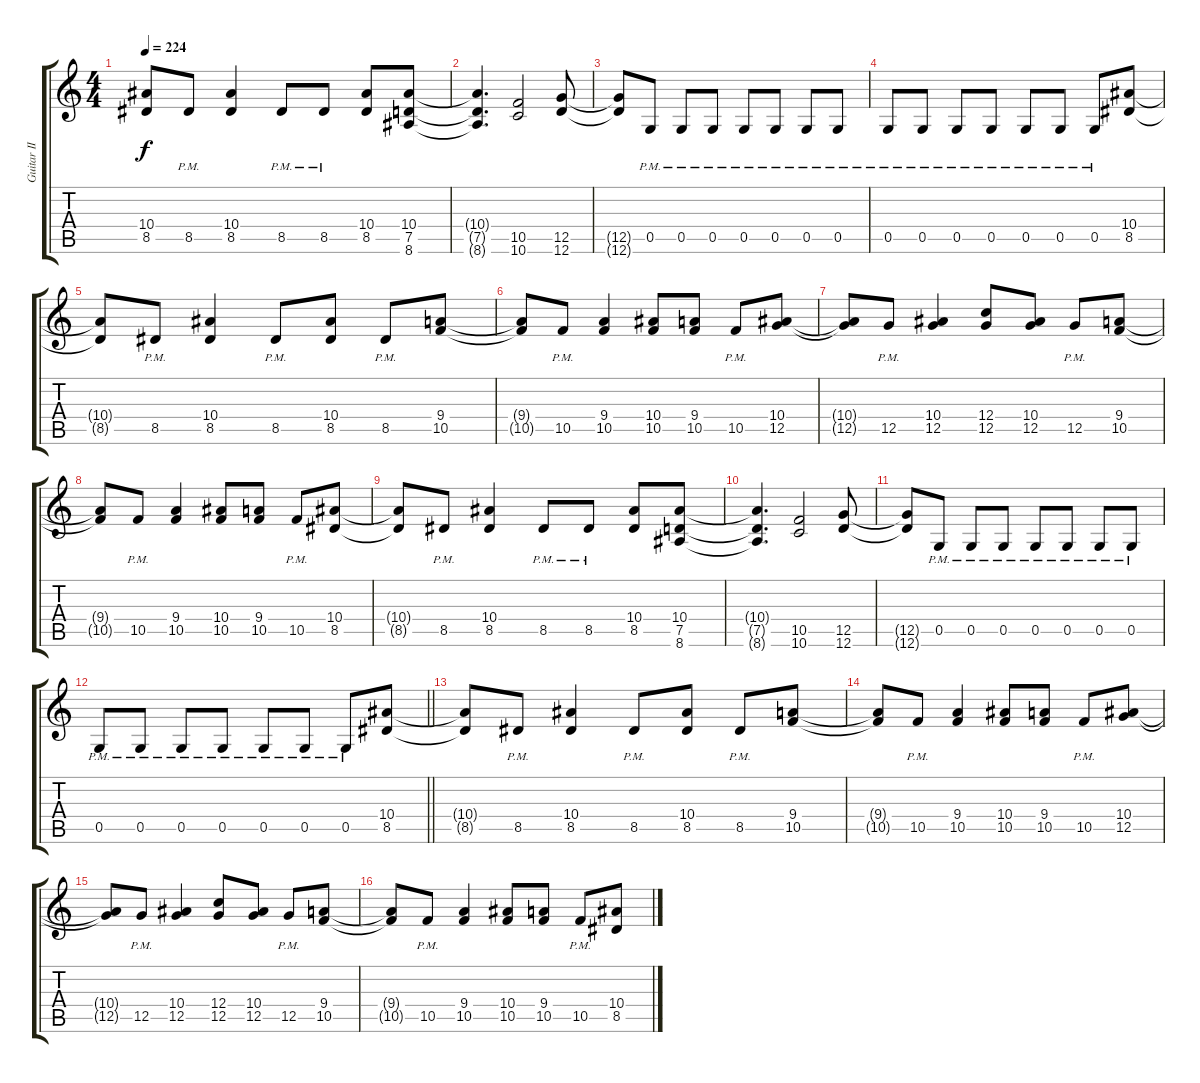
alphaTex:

\track ("Guitar II" "Guitar II") {instrument distortionguitar}
\staff {score tabs}
\tuning (D4 A3 F3 C3 G2 D2) {hide}
\ts (4 4)
\tempo 224
\clef g2
\ks c
(10.4{t} 8.5{t}).8{dy f} 8.5{pm}.8 (10.4 8.5).4 8.5{pm}.8 8.5{pm}.8 (10.4 8.5).8 (10.4 7.5 8.6).8 |
(10.4{t} 7.5{t} 8.6{t}).4{d} (10.5 10.6).2 (12.5 12.6).8 |
(12.5{t} 12.6{t}).8 0.5{pm}.8 0.5{pm}.8 0.5{pm}.8 0.5{pm}.8 0.5{pm}.8 0.5{pm}.8 0.5{pm}.8 |
0.5{pm}.8 0.5{pm}.8 0.5{pm}.8 0.5{pm}.8 0.5{pm}.8 0.5{pm}.8 0.5{pm}.8 (10.4 8.5).8 |
(10.4{t} 8.5{t}).8 8.5{pm}.8 (10.4 8.5).4 8.5{pm}.8 (10.4 8.5).8 8.5{pm}.8 (9.4 10.5).8 |
(9.4{t} 10.5{t}).8 10.5{pm}.8 (9.4 10.5).4 (10.4 10.5).8 (9.4 10.5).8 10.5{pm}.8 (10.4 12.5).8 |
(10.4{t} 12.5{t}).8 12.5{pm}.8 (10.4 12.5).4 (12.4 12.5).8 (10.4 12.5).8 12.5{pm}.8 (9.4 10.5).8 |
(9.4{t} 10.5{t}).8 10.5{pm}.8 (9.4 10.5).4 (10.4 10.5).8 (9.4 10.5).8 10.5{pm}.8 (10.4 8.5).8 |
(10.4{t} 8.5{t}).8 8.5{pm}.8 (10.4 8.5).4 8.5{pm}.8 8.5{pm}.8 (10.4 8.5).8 (10.4 7.5 8.6).8 |
(10.4{t} 7.5{t} 8.6{t}).4{d} (10.5 10.6).2 (12.5 12.6).8 |
(12.5{t} 12.6{t}).8 0.5{pm}.8 0.5{pm}.8 0.5{pm}.8 0.5{pm}.8 0.5{pm}.8 0.5{pm}.8 0.5{pm}.8 |
\barLineRight lightlight
0.5{pm}.8 0.5{pm}.8 0.5{pm}.8 0.5{pm}.8 0.5{pm}.8 0.5{pm}.8 0.5{pm}.8 (10.4 8.5).8 |
(10.4{t} 8.5{t}).8 8.5{pm}.8 (10.4 8.5).4 8.5{pm}.8 (10.4 8.5).8 8.5{pm}.8 (9.4 10.5).8 |
(9.4{t} 10.5{t}).8 10.5{pm}.8 (9.4 10.5).4 (10.4 10.5).8 (9.4 10.5).8 10.5{pm}.8 (10.4 12.5).8 |
(10.4{t} 12.5{t}).8 12.5{pm}.8 (10.4 12.5).4 (12.4 12.5).8 (10.4 12.5).8 12.5{pm}.8 (9.4 10.5).8 |
(9.4{t} 10.5{t}).8 10.5{pm}.8 (9.4 10.5).4 (10.4 10.5).8 (9.4 10.5).8 10.5{pm}.8 (10.4 8.5).8
